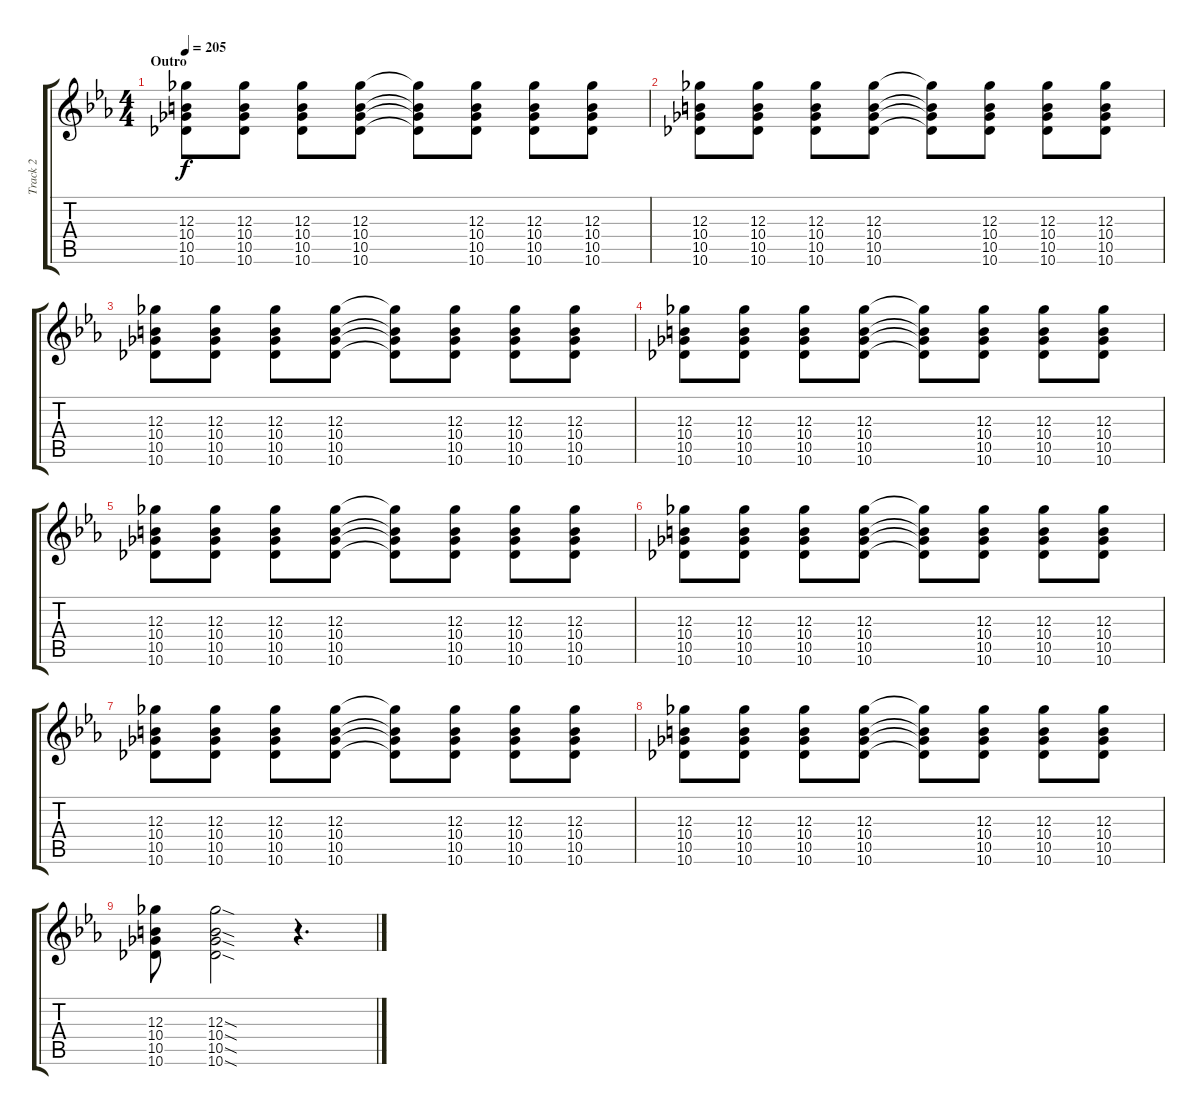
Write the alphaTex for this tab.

\track ("Track 2" "Track 2") {instrument distortionguitar}
\staff {score tabs}
\tuning (Eb4 Bb3 Gb3 Db3 Ab2 Eb2) {hide}
\ts (4 4)
\section ("" "Outro")
\tempo 205
\clef g2
\ks eb
(12.3 10.4 10.5 10.6).8{dy f} (12.3 10.4 10.5 10.6).8 (12.3 10.4 10.5 10.6).8 (12.3 10.4 10.5 10.6).8 (12.3{t} 10.4{t} 10.5{t} 10.6{t}).8 (12.3 10.4 10.5 10.6).8 (12.3 10.4 10.5 10.6).8 (12.3 10.4 10.5 10.6).8 |
(12.3 10.4 10.5 10.6).8 (12.3 10.4 10.5 10.6).8 (12.3 10.4 10.5 10.6).8 (12.3 10.4 10.5 10.6).8 (12.3{t} 10.4{t} 10.5{t} 10.6{t}).8 (12.3 10.4 10.5 10.6).8 (12.3 10.4 10.5 10.6).8 (12.3 10.4 10.5 10.6).8 |
(12.3 10.4 10.5 10.6).8 (12.3 10.4 10.5 10.6).8 (12.3 10.4 10.5 10.6).8 (12.3 10.4 10.5 10.6).8 (12.3{t} 10.4{t} 10.5{t} 10.6{t}).8 (12.3 10.4 10.5 10.6).8 (12.3 10.4 10.5 10.6).8 (12.3 10.4 10.5 10.6).8 |
(12.3 10.4 10.5 10.6).8 (12.3 10.4 10.5 10.6).8 (12.3 10.4 10.5 10.6).8 (12.3 10.4 10.5 10.6).8 (12.3{t} 10.4{t} 10.5{t} 10.6{t}).8 (12.3 10.4 10.5 10.6).8 (12.3 10.4 10.5 10.6).8 (12.3 10.4 10.5 10.6).8 |
(12.3 10.4 10.5 10.6).8 (12.3 10.4 10.5 10.6).8 (12.3 10.4 10.5 10.6).8 (12.3 10.4 10.5 10.6).8 (12.3{t} 10.4{t} 10.5{t} 10.6{t}).8 (12.3 10.4 10.5 10.6).8 (12.3 10.4 10.5 10.6).8 (12.3 10.4 10.5 10.6).8 |
(12.3 10.4 10.5 10.6).8 (12.3 10.4 10.5 10.6).8 (12.3 10.4 10.5 10.6).8 (12.3 10.4 10.5 10.6).8 (12.3{t} 10.4{t} 10.5{t} 10.6{t}).8 (12.3 10.4 10.5 10.6).8 (12.3 10.4 10.5 10.6).8 (12.3 10.4 10.5 10.6).8 |
(12.3 10.4 10.5 10.6).8 (12.3 10.4 10.5 10.6).8 (12.3 10.4 10.5 10.6).8 (12.3 10.4 10.5 10.6).8 (12.3{t} 10.4{t} 10.5{t} 10.6{t}).8 (12.3 10.4 10.5 10.6).8 (12.3 10.4 10.5 10.6).8 (12.3 10.4 10.5 10.6).8 |
(12.3 10.4 10.5 10.6).8 (12.3 10.4 10.5 10.6).8 (12.3 10.4 10.5 10.6).8 (12.3 10.4 10.5 10.6).8 (12.3{t} 10.4{t} 10.5{t} 10.6{t}).8 (12.3 10.4 10.5 10.6).8 (12.3 10.4 10.5 10.6).8 (12.3 10.4 10.5 10.6).8 |
(12.3 10.4 10.5 10.6).8 (12.3{sod} 10.4{sod} 10.5{sod} 10.6{sod}).2 r.4{d}
